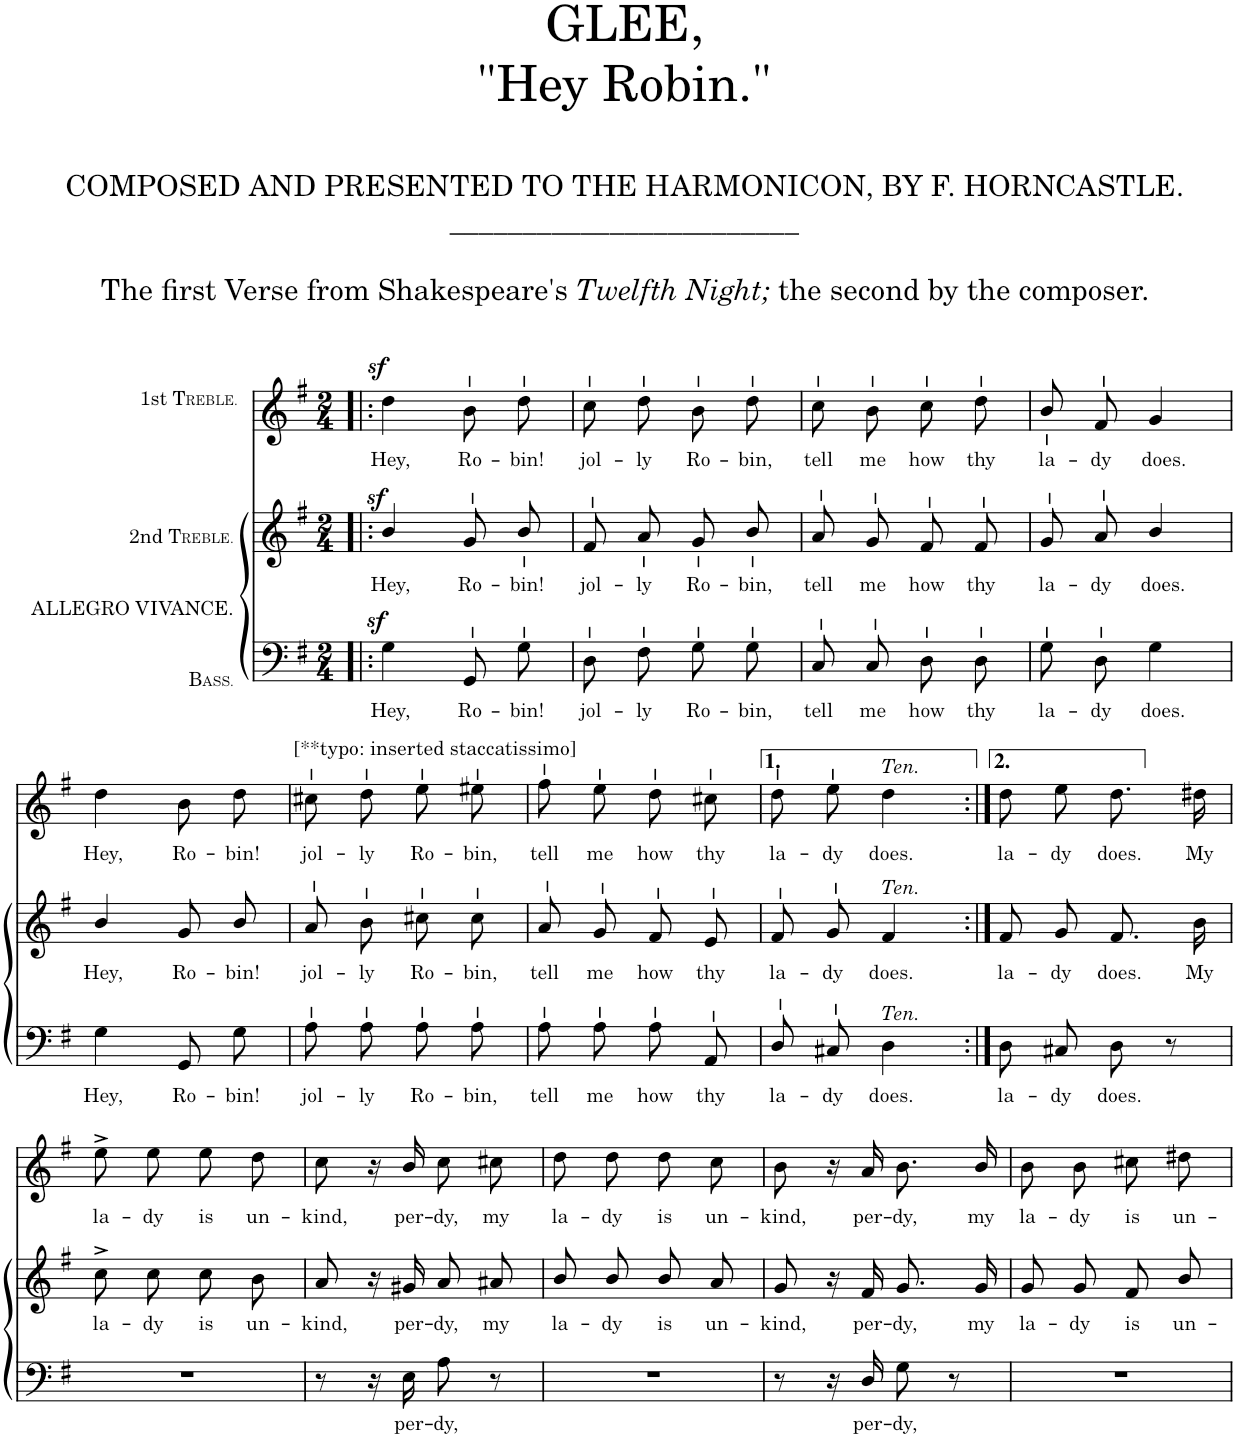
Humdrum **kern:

**kern	**text	**kern	**text	**kern	**text
*part3	*part3	*part2	*part2	*part1	*part1
*staff3	*staff3	*staff2	*staff2	*staff1	*staff1
*I"Baritone	*	*I"Alto	*	*I"Soprano	*
*clefF4	*	*clefG2	*	*clefG2	*
*k[f#]	*	*k[f#]	*	*k[f#]	*
*M2/4	*	*M2/4	*	*M2/4	*
=1!|:	=1!|:	=1!|:	=1!|:	=1!|:	=1!|:
!	!	!	!	!LO:TX:a:t=1st T	!
!	!	!	!	!LO:TX:a:t=REBLE.	!
!	!	!	!	!LO:TX:a:t=2nd T	!
!	!	!	!	!LO:TX:a:t=REBLE.	!
!	!	!	!	!LO:TX:a:t=ALLEGRO VIVANCE.	!
!	!	!	!	!LO:TX:a:t=B	!
!	!	!	!	!LO:TX:a:t=ASS.	!
!	!LO:LY:b	!	!LO:LY:b	!	!LO:LY:b
4Gz>'~\	Hey,	4bz>'~/	Hey,	4ddz>'~\	Hey,
!	!LO:LY:b	!	!LO:LY:b	!	!LO:LY:b
8GG>/L	Ro-	8g>/L	Ro-	8b\L	Ro-
!	!LO:LY:b	!	!LO:LY:b	!	!LO:LY:b
8G/J	-bin!	8b/J	-bin!	8dd\J	-bin!
=2	=2	=2	=2	=2	=2
!	!LO:LY:b	!	!LO:LY:b	!	!LO:LY:b
8D\L	jol-	8f#>/L	jol-	8cc\L	jol-
!	!LO:LY:b	!	!LO:LY:b	!	!LO:LY:b
8F#\J	-ly	8a/J	-ly	8dd\J	-ly
!	!LO:LY:b	!	!LO:LY:b	!	!LO:LY:b
8G\L	Ro-	8g/L	Ro-	8b\L	Ro-
!	!LO:LY:b	!	!LO:LY:b	!	!LO:LY:b
8G\J	-bin,	8b/J	-bin,	8dd\J	-bin,
=3	=3	=3	=3	=3	=3
!	!LO:LY:b	!	!LO:LY:b	!	!LO:LY:b
8C>/L	tell	8a>/L	tell	8cc\L	tell
!	!LO:LY:b	!	!LO:LY:b	!	!LO:LY:b
8C>/J	me	8g>/J	me	8b\J	me
!	!LO:LY:b	!	!LO:LY:b	!	!LO:LY:b
8D\L	how	8f#>/L	how	8cc\L	how
!	!LO:LY:b	!	!LO:LY:b	!	!LO:LY:b
8D\J	thy	8f#>/J	thy	8dd\J	thy
=4	=4	=4	=4	=4	=4
!	!LO:LY:b	!	!LO:LY:b	!	!LO:LY:b
8G\L	la-	8g>/L	la-	8b/L	la-
!	!LO:LY:b	!	!LO:LY:b	!	!LO:LY:b
8D\J	-dy	8a>/J	-dy	8f#>/J	-dy
!	!LO:LY:b	!	!LO:LY:b	!	!LO:LY:b
4G'~\	does.	4b'~/	does.	4g'~/	does.
!!LO:LB:g=z
=5	=5	=5	=5	=5	=5
!	!LO:LY:b	!	!LO:LY:b	!	!LO:LY:b
4G'~\	Hey,	4b'~/	Hey,	4dd'~\	Hey,
!	!LO:LY:b	!	!LO:LY:b	!	!LO:LY:b
8GG'~/L	Ro-	8g'~/L	Ro-	8b'~\L	Ro-
!	!LO:LY:b	!	!LO:LY:b	!	!LO:LY:b
8G'~/J	-bin!	8b'~/J	-bin!	8dd'~\J	-bin!
=6	=6	=6	=6	=6	=6
!	!LO:LY:b	!	!LO:LY:b	!	!LO:LY:b
8A\L	jol-	8a>/L	jol-	8cc#X\L	jol-
!	!LO:LY:b	!	!LO:LY:b	!	!LO:LY:b
8A\J	-ly	8b/J	-ly	8dd\J	-ly
!	!LO:LY:b	!	!LO:LY:b	!	!LO:LY:b
8A\L	Ro-	8cc#X\L	Ro-	8ee\L	Ro-
!	!	!	!	!LO:TX:a:t=[**typo&colon; inserted staccatissimo]	!
!	!LO:LY:b	!	!LO:LY:b	!	!LO:LY:b
8A\J	-bin,	8cc#\J	-bin,	8ee#X\J	-bin,
=7	=7	=7	=7	=7	=7
!	!LO:LY:b	!	!LO:LY:b	!	!LO:LY:b
8A\L	tell	8a>/L	tell	8ff#\L	tell
!	!LO:LY:b	!	!LO:LY:b	!	!LO:LY:b
8A\J	me	8g>/J	me	8ee\J	me
!	!LO:LY:b	!	!LO:LY:b	!	!LO:LY:b
8A\L	how	8f#>/L	how	8dd\L	how
!	!LO:LY:b	!	!LO:LY:b	!	!LO:LY:b
8AA>\J	thy	8e>/J	thy	8cc#X\J	thy
=8	=8	=8	=8	=8	=8
!	!LO:LY:b	!	!LO:LY:b	!	!LO:LY:b
8D>/L	la-	8f#>/L	la-	8dd\L	la-
!	!LO:LY:b	!	!LO:LY:b	!	!LO:LY:b
8C#X>/J	-dy	8g>/J	-dy	8ee\J	-dy
!	!	!	!	!LO:TX:a:i:t=Ten.	!
!	!	!LO:TX:a:i:t=Ten.	!	!	!
!LO:TX:a:i:t=Ten.	!	!	!	!	!
!	!LO:LY:b	!	!LO:LY:b	!	!LO:LY:b
4D;<'~\	does.	4f#;<'~/	does.	4dd;<'~\	does.
=9:|!	=9:|!	=9:|!	=9:|!	=9:|!	=9:|!
!	!LO:LY:b	!	!LO:LY:b	!	!LO:LY:b
8D'~/L	la-	8f#'~/L	la-	8dd'~\L	la-
!	!LO:LY:b	!	!LO:LY:b	!	!LO:LY:b
8C#X'~/J	-dy	8g'~/J	-dy	8ee'~\J	-dy
!	!LO:LY:b	!	!LO:LY:b	!	!LO:LY:b
8D'~\	does.	8.f#'~/L	does.	8.dd'~\L	does.
8r	.	.	.	.	.
!	!	!	!LO:LY:b	!	!LO:LY:b
.	.	16b'~/Jk	My	16dd#X'~\Jk	My
!!LO:LB:g=z
=10	=10	=10	=10	=10	=10
!	!	!	!LO:LY:b	!	!LO:LY:b
2r	.	8cc'~^\L	la-	8ee'~^\L	la-
!	!	!	!LO:LY:b	!	!LO:LY:b
.	.	8cc'~\J	-dy	8ee'~\J	-dy
!	!	!	!LO:LY:b	!	!LO:LY:b
.	.	8cc'~\L	is	8ee'~\L	is
!	!	!	!LO:LY:b	!	!LO:LY:b
.	.	8b'~\J	un-	8dd'~\J	un-
=11	=11	=11	=11	=11	=11
!	!	!	!LO:LY:b	!	!LO:LY:b
8r	.	8a/	-kind,	8cc\	-kind,
16r	.	16r	.	16r	.
!	!LO:LY:b	!	!LO:LY:b	!	!LO:LY:b
16E'~\	per-	16g#X'~/	per-	16b'~/	per-
!	!LO:LY:b	!	!LO:LY:b	!	!LO:LY:b
8A\	-dy,	8a'~/L	-dy,	8cc'~\L	-dy,
!	!	!	!LO:LY:b	!	!LO:LY:b
8r	.	8a#X'~/J	my	8cc#X'~\J	my
=12	=12	=12	=12	=12	=12
!	!	!	!LO:LY:b	!	!LO:LY:b
2r	.	8b'~/L	la-	8dd'~\L	la-
!	!	!	!LO:LY:b	!	!LO:LY:b
.	.	8b'~/J	-dy	8dd'~\J	-dy
!	!	!	!LO:LY:b	!	!LO:LY:b
.	.	8b'~/L	is	8dd'~\L	is
!	!	!	!LO:LY:b	!	!LO:LY:b
.	.	8a'~/J	un-	8cc'~\J	un-
=13	=13	=13	=13	=13	=13
!	!	!	!LO:LY:b	!	!LO:LY:b
8r	.	8g/	-kind,	8b\	-kind,
16r	.	16r	.	16r	.
!	!LO:LY:b	!	!LO:LY:b	!	!LO:LY:b
16D'~/	per-	16f#'~/	per-	16a'~/	per-
!	!LO:LY:b	!	!LO:LY:b	!	!LO:LY:b
8G\	-dy,	8.g'~/L	-dy,	8.b'~\L	-dy,
8r	.	.	.	.	.
!	!	!	!LO:LY:b	!	!LO:LY:b
.	.	16g'~/Jk	my	16b'~\Jk	my
=14	=14	=14	=14	=14	=14
!	!	!	!LO:LY:b	!	!LO:LY:b
2r	.	8g'~/L	la-	8b'~\L	la-
!	!	!	!LO:LY:b	!	!LO:LY:b
.	.	8g'~/J	-dy	8b'~\J	-dy
!	!	!	!LO:LY:b	!	!LO:LY:b
.	.	8f#'~/L	is	8cc#X'~\L	is
!	!	!	!LO:LY:b	!	!LO:LY:b
.	.	8b'~/J	un-	8dd#X'~\J	un-
=	=	=	=	=	=
*-	*-	*-	*-	*-	*-
